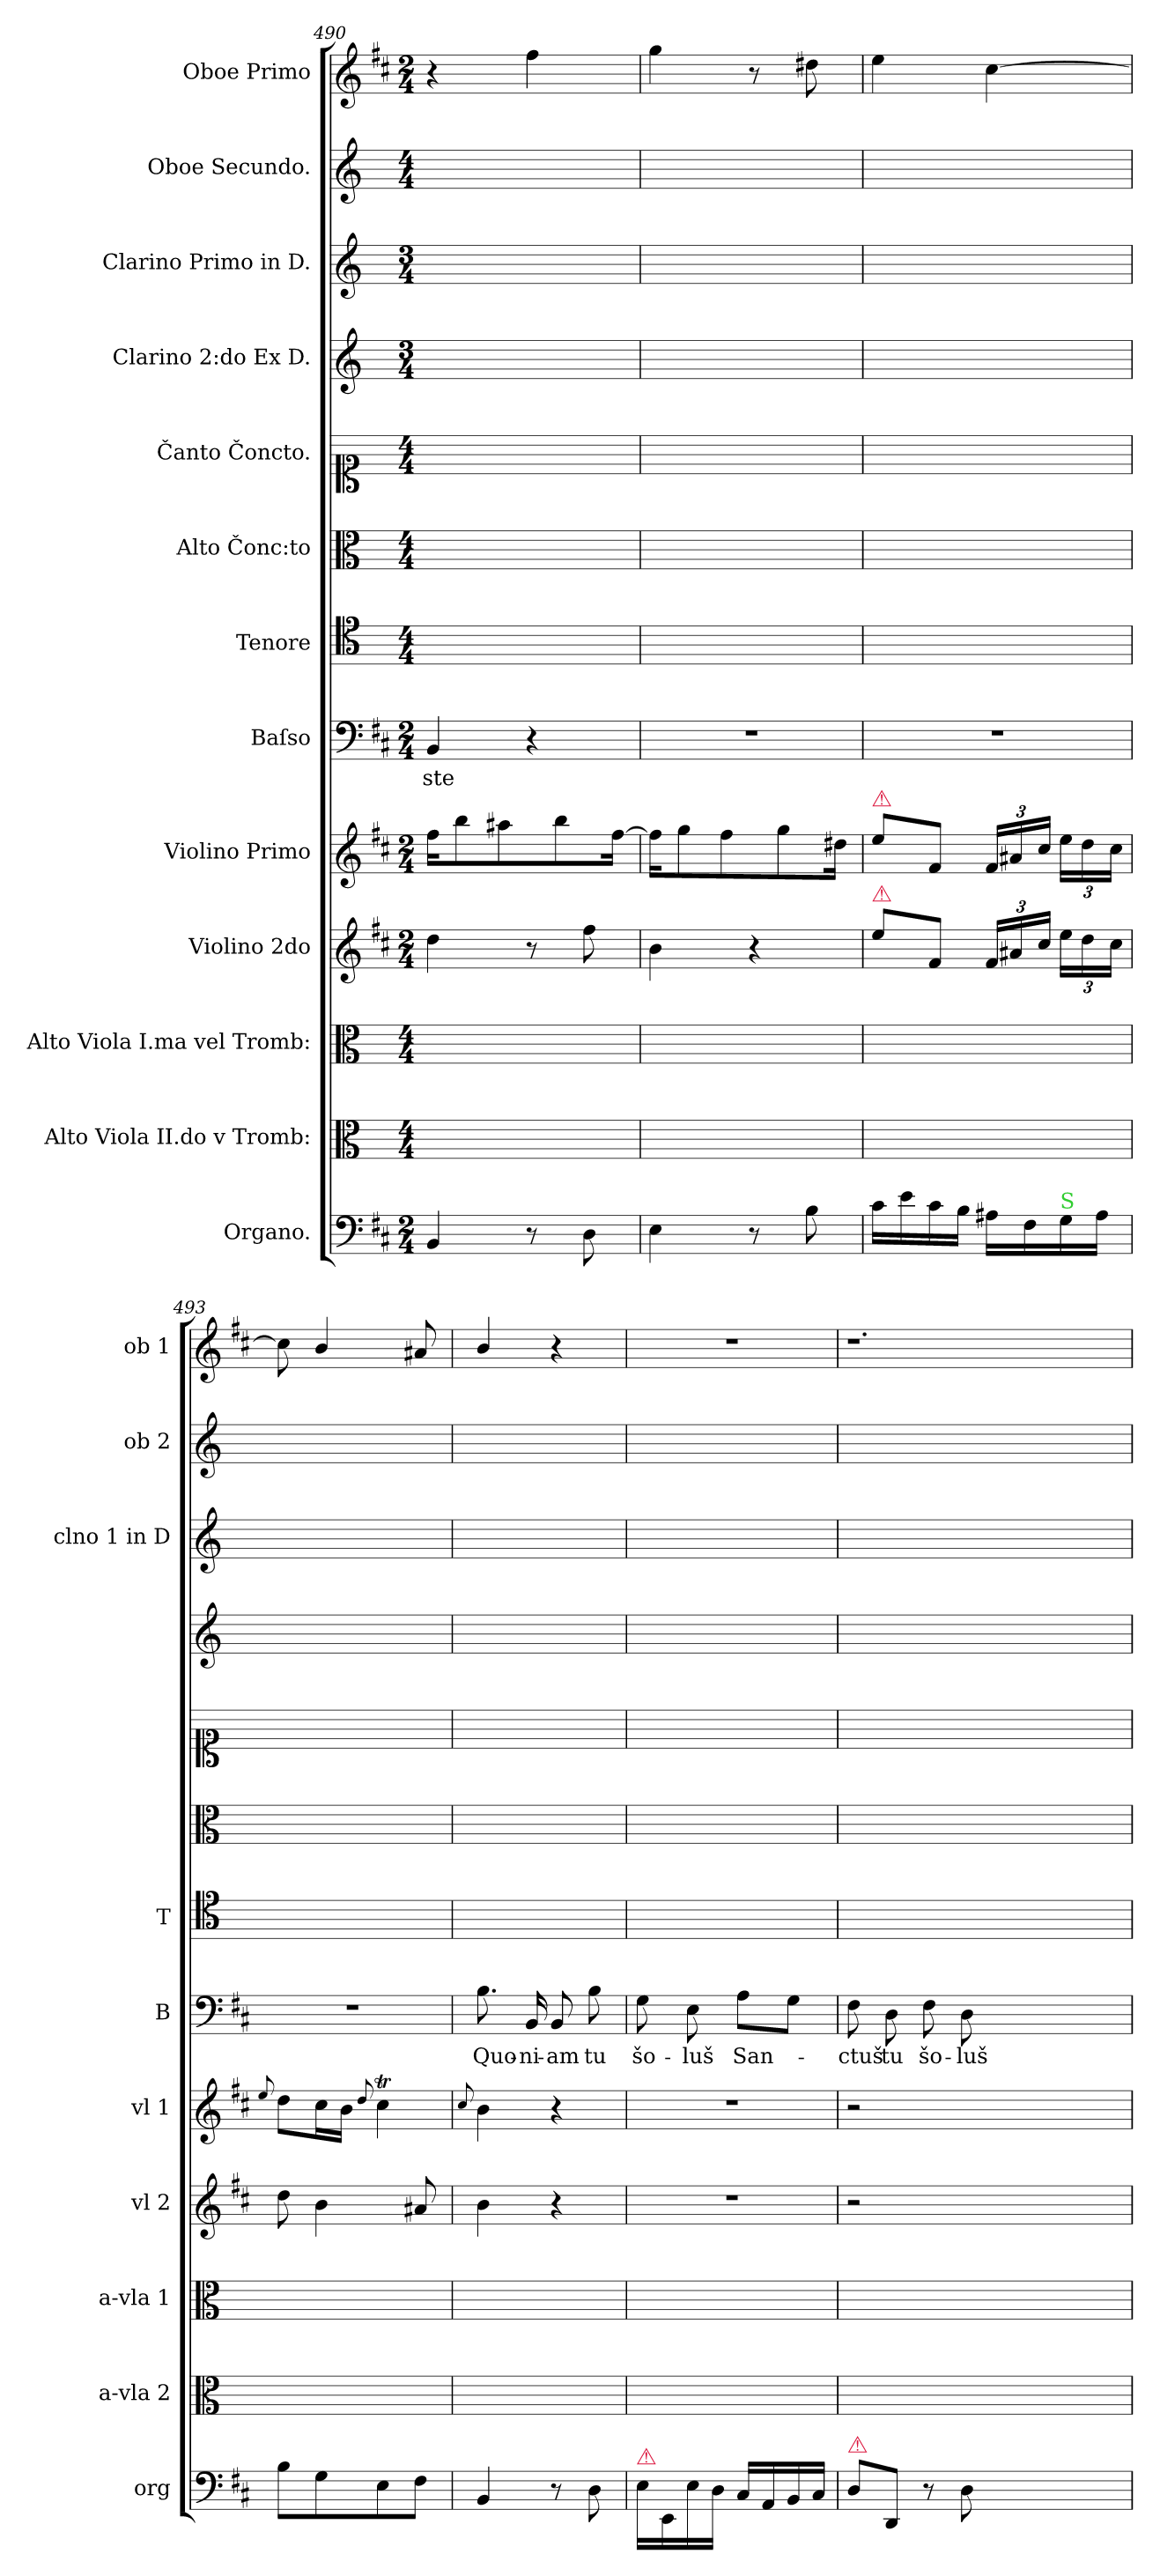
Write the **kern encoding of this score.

**kern	**kern	**kern	**kern	**kern	**kern	**text	**kern	**kern	**kern	**kern	**kern	**kern	**kern
*part13	*part12	*part11	*part10	*part9	*part8	*part8	*part7	*part6	*part5	*part4	*part3	*part2	*part1
*staff13	*staff12	*staff11	*staff10	*staff9	*staff8	*staff8	*staff7	*staff6	*staff5	*staff4	*staff3	*staff2	*staff1
*I"Organo.	*I"Alto Viola II.do v Tromb:	*I"Alto Viola I.ma vel Tromb:	*I"Violino 2do	*I"Violino Primo	*I"Baſso	*	*I"Tenore	*I"Alto Čonc:to	*I"Čanto Čoncto.	*I"Clarino 2:do Ex D.	*I"Clarino Primo in D.	*I"Oboe Secundo.	*I"Oboe Primo
*I'org	*I'a-vla 2	*I'a-vla 1	*I'vl 2	*I'vl 1	*I'B	*	*I'T	*	*	*	*I'clno 1 in D	*I'ob 2	*I'ob 1
*clefF4	*clefC3	*clefC3	*clefG2	*clefG2	*clefF4	*	*clefC4	*clefC3	*clefC1	*clefG2	*clefG2	*clefG2	*clefG2
*	*	*	*	*	*	*	*	*	*	*ITrd-1c-2	*ITrd-1c-2	*	*
*k[f#c#]	*k[]	*k[]	*k[f#c#]	*k[f#c#]	*k[f#c#]	*	*k[]	*k[]	*k[]	*k[f#c#]	*k[f#c#]	*k[]	*k[f#c#]
*M2/4	*M4/4	*M4/4	*M2/4	*M2/4	*M2/4	*	*M4/4	*M4/4	*M4/4	*M3/4	*M3/4	*M4/4	*M2/4
=490	=490	=490	=490	=490	=490	=490	=490	=490	=490	=490	=490	=490	=490
4BB/	2ryy	2ryy	4dd\	16ff#\KL	4BB/	-ste	2ryy	2ryy	2ryy	2ryy	2ryy	2ryy	4r
.	.	.	.	8bb\	.	.	.	.	.	.	.	.	.
.	.	.	.	8aa#X\	.	.	.	.	.	.	.	.	.
8r	.	.	8r	.	4r	.	.	.	.	.	.	.	4ff#\
.	.	.	.	8bb\	.	.	.	.	.	.	.	.	.
8D\	.	.	8ff#\	.	.	.	.	.	.	.	.	.	.
.	.	.	.	[16ff#\Jk	.	.	.	.	.	.	.	.	.
=491	=491	=491	=491	=491	=491	=491	=491	=491	=491	=491	=491	=491	=491
4E\	2ryy	2ryy	4b\	16ff#\KL]	2r	.	2ryy	2ryy	2ryy	2ryy	2ryy	2ryy	4gg\
.	.	.	.	8gg\	.	.	.	.	.	.	.	.	.
.	.	.	.	8ff#\	.	.	.	.	.	.	.	.	.
8r	.	.	4r	.	.	.	.	.	.	.	.	.	8r
.	.	.	.	8gg\	.	.	.	.	.	.	.	.	.
8B\	.	.	.	.	.	.	.	.	.	.	.	.	8dd#X\
.	.	.	.	16dd#X\Jk	.	.	.	.	.	.	.	.	.
=492	=492	=492	=492	=492	=492	=492	=492	=492	=492	=492	=492	=492	=492
!	!	!	!	!LO:TX:a:color=crimson:t=⚠	!	!	!	!	!	!	!	!	!
!	!	!	!LO:TX:a:color=crimson:t=⚠	!	!	!	!	!	!	!	!	!	!
16c#\LL	2ryy	2ryy	8ee\L	8ee\L	2r	.	2ryy	2ryy	2ryy	2ryy	2ryy	2ryy	4ee\
16e\	.	.	.	.	.	.	.	.	.	.	.	.	.
16c#\	.	.	8f#/J	8f#/J	.	.	.	.	.	.	.	.	.
16B\JJ	.	.	.	.	.	.	.	.	.	.	.	.	.
*	*	*	*	*Xbrackettup	*	*	*	*	*	*	*	*	*
16A#X\LL	.	.	24f#/LL	24f#/LL	.	.	.	.	.	.	.	.	[4cc#\
.	.	.	24a#X/	24a#X/	.	.	.	.	.	.	.	.	.
16F#\	.	.	.	.	.	.	.	.	.	.	.	.	.
.	.	.	24cc#/JJ	24cc#/JJ	.	.	.	.	.	.	.	.	.
!LO:TX:a:color=limegreen:t=S	!	!	!	!	!	!	!	!	!	!	!	!	!
16G\	.	.	24ee\LL	24ee\LL	.	.	.	.	.	.	.	.	.
.	.	.	24dd\	24dd\	.	.	.	.	.	.	.	.	.
16A#\JJ	.	.	.	.	.	.	.	.	.	.	.	.	.
.	.	.	24cc#\JJ	24cc#\JJ	.	.	.	.	.	.	.	.	.
=493	=493	=493	=493	=493	=493	=493	=493	=493	=493	=493	=493	=493	=493
.	.	.	.	8qqee/	.	.	.	.	.	.	.	.	.
8B\L	2ryy	2ryy	8dd\	8dd\L	2r	.	2ryy	2ryy	2ryy	2ryy	2ryy	2ryy	8cc#\]
8G\	.	.	4b\	16cc#\L	.	.	.	.	.	.	.	.	4b/
.	.	.	.	16b\JJ	.	.	.	.	.	.	.	.	.
.	.	.	.	8qqdd/	.	.	.	.	.	.	.	.	.
8E\	.	.	.	4cc#t\	.	.	.	.	.	.	.	.	.
8F#\J	.	.	8a#X/	.	.	.	.	.	.	.	.	.	8a#X/
=494	=494	=494	=494	=494	=494	=494	=494	=494	=494	=494	=494	=494	=494
.	.	.	.	8qqcc#/	.	.	.	.	.	.	.	.	.
4BB/	2ryy	2ryy	4b\	4b\	8.B\	Quo-	2ryy	2ryy	2ryy	2ryy	2ryy	2ryy	4b/
.	.	.	.	.	16BB/	-ni-	.	.	.	.	.	.	.
8r	.	.	4r	4r	8BB/	-am	.	.	.	.	.	.	4r
8D\	.	.	.	.	8B\	tu	.	.	.	.	.	.	.
=495	=495	=495	=495	=495	=495	=495	=495	=495	=495	=495	=495	=495	=495
!LO:TX:a:color=crimson:t=⚠	!	!	!	!	!	!	!	!	!	!	!	!	!
16E\LL	2ryy	2ryy	2r	2r	8G\	šo-	2ryy	2ryy	2ryy	2ryy	2ryy	2ryy	2r
16EE/	.	.	.	.	.	.	.	.	.	.	.	.	.
16E\	.	.	.	.	8E\	-luš	.	.	.	.	.	.	.
16D\JJ	.	.	.	.	.	.	.	.	.	.	.	.	.
16C#/LL	.	.	.	.	8A\L	San-	.	.	.	.	.	.	.
16AA/	.	.	.	.	.	.	.	.	.	.	.	.	.
16BB/	.	.	.	.	8G\J	.	.	.	.	.	.	.	.
16C#/JJ	.	.	.	.	.	.	.	.	.	.	.	.	.
=496	=496	=496	=496	=496	=496	=496	=496	=496	=496	=496	=496	=496	=496
!LO:TX:a:color=crimson:t=⚠	!	!	!	!	!	!	!	!	!	!	!	!	!
8D\L	2ryy	2ryy	2r	2r	8F#\	-ctuš	2ryy	2ryy	2ryy	2ryy	2ryy	2ryy	1.r
8DD/J	.	.	.	.	8D\	tu	.	.	.	.	.	.	.
8r	.	.	.	.	8F#\	šo-	.	.	.	.	.	.	.
8D\	.	.	.	.	8D\	-luš	.	.	.	.	.	.	.
1ryy	1ryy	1ryy	1ryy	1ryy	1ryy	.	1ryy	1ryy	1ryy	1ryy	1ryy	1ryy	.
=	=	=	=	=	=	=	=	=	=	=	=	=	=
*-	*-	*-	*-	*-	*-	*-	*-	*-	*-	*-	*-	*-	*-
